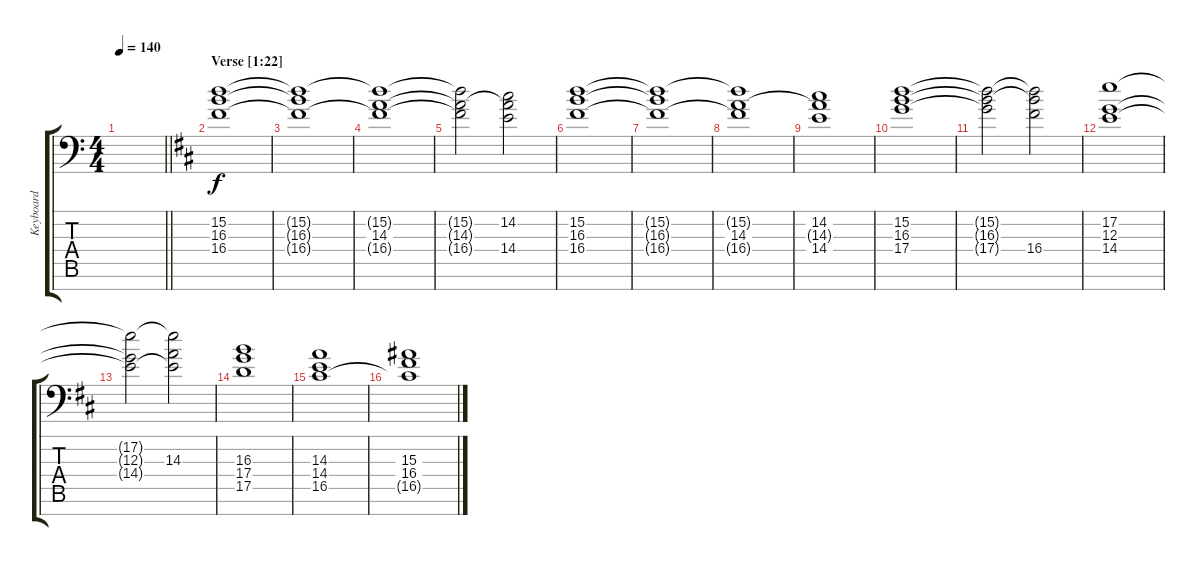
\track ("Keyboard" "Keyboard") {instrument pad2warm}
\staff {score tabs}
\tuning (E4 B3 G3 D3 A2 E2 A1) {hide}
\ts (4 4)
\tempo 140
\clef f4
\barLineRight lightlight
\ks aminor
|
\section ("" "Verse [1:22]")
\ks bminor
(15.2 16.3 16.4).1{volume 8} |
(15.2{t} 16.3{t} 16.4{t}).1 |
(15.2{t} 14.3 16.4{t}).1 |
(15.2{t} 14.3{t} 16.4{t}).2 (14.2 14.3{t} 14.4).2 |
(15.2 16.3 16.4).1 |
(15.2{t} 16.3{t} 16.4{t}).1 |
(15.2{t} 14.3 16.4{t}).1 |
(14.2 14.3{t} 14.4).1 |
(15.2 16.3 17.4).1 |
(15.2{t} 16.3{t} 17.4{t}).2 (15.2{t} 16.3{t} 16.4).2 |
(17.2 12.3 14.4).1 |
(17.2{t} 12.3{t} 14.4{t}).2 (17.2{t} 14.3 14.4{t}).2 |
(16.3 17.4 17.5).1 |
(14.3 14.4 16.5).1 |
(15.3 16.4 16.5{t}).1
